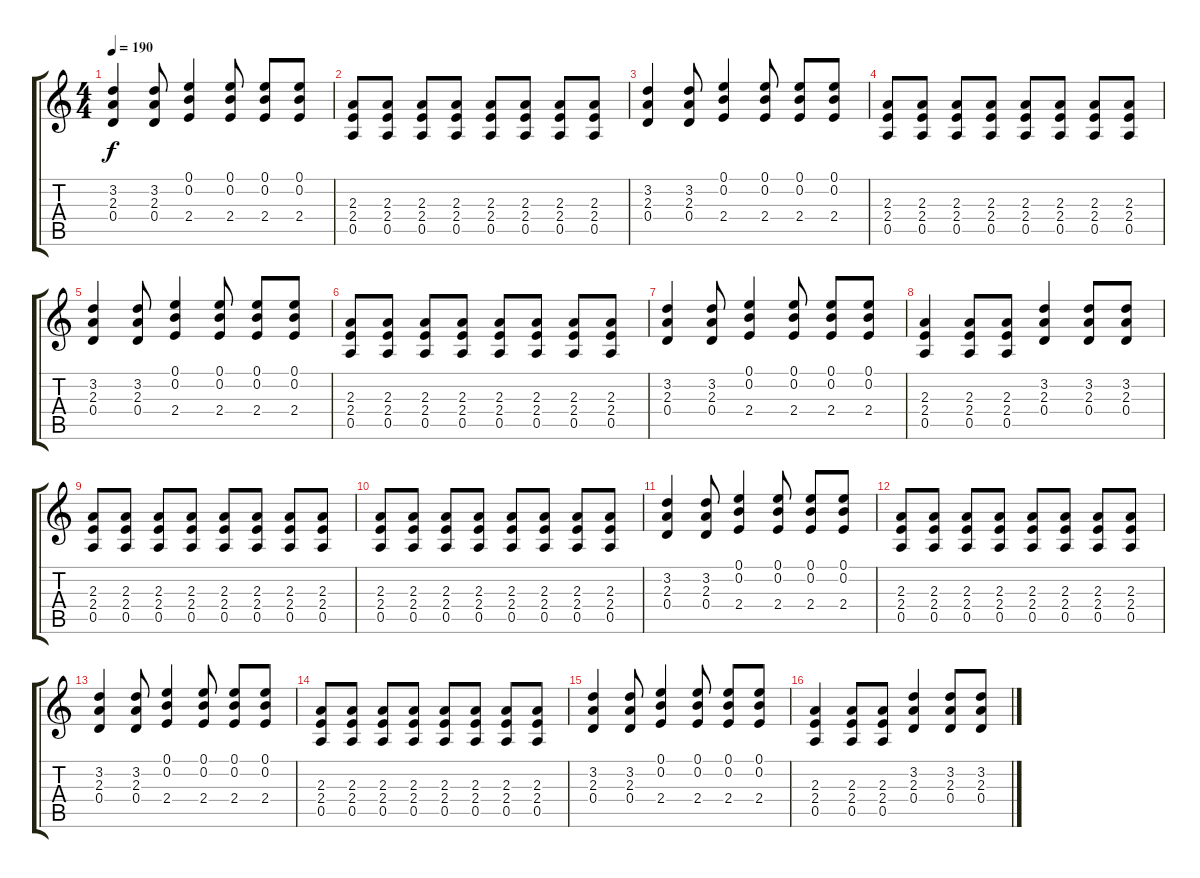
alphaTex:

\track "" {instrument distortionguitar}
\staff {score tabs}
\tuning (E4 B3 G3 D3 A2 E2) {hide}
\ts (4 4)
\tempo 190
\clef g2
\ks c
(3.2 2.3 0.4).4{dy f} (3.2 2.3 0.4).8 (0.1 0.2 2.4).4 (0.1 0.2 2.4).8 (0.1 0.2 2.4).8 (0.1 0.2 2.4).8 |
(2.3 2.4 0.5).8 (2.3 2.4 0.5).8 (2.3 2.4 0.5).8 (2.3 2.4 0.5).8 (2.3 2.4 0.5).8 (2.3 2.4 0.5).8 (2.3 2.4 0.5).8 (2.3 2.4 0.5).8 |
(3.2 2.3 0.4).4 (3.2 2.3 0.4).8 (0.1 0.2 2.4).4 (0.1 0.2 2.4).8 (0.1 0.2 2.4).8 (0.1 0.2 2.4).8 |
(2.3 2.4 0.5).8 (2.3 2.4 0.5).8 (2.3 2.4 0.5).8 (2.3 2.4 0.5).8 (2.3 2.4 0.5).8 (2.3 2.4 0.5).8 (2.3 2.4 0.5).8 (2.3 2.4 0.5).8 |
(3.2 2.3 0.4).4 (3.2 2.3 0.4).8 (0.1 0.2 2.4).4 (0.1 0.2 2.4).8 (0.1 0.2 2.4).8 (0.1 0.2 2.4).8 |
(2.3 2.4 0.5).8 (2.3 2.4 0.5).8 (2.3 2.4 0.5).8 (2.3 2.4 0.5).8 (2.3 2.4 0.5).8 (2.3 2.4 0.5).8 (2.3 2.4 0.5).8 (2.3 2.4 0.5).8 |
(3.2 2.3 0.4).4 (3.2 2.3 0.4).8 (0.1 0.2 2.4).4 (0.1 0.2 2.4).8 (0.1 0.2 2.4).8 (0.1 0.2 2.4).8 |
(2.3 2.4 0.5).4 (2.3 2.4 0.5).8 (2.3 2.4 0.5).8 (3.2 2.3 0.4).4 (3.2 2.3 0.4).8 (3.2 2.3 0.4).8 |
(2.3 2.4 0.5).8 (2.3 2.4 0.5).8 (2.3 2.4 0.5).8 (2.3 2.4 0.5).8 (2.3 2.4 0.5).8 (2.3 2.4 0.5).8 (2.3 2.4 0.5).8 (2.3 2.4 0.5).8 |
(2.3 2.4 0.5).8 (2.3 2.4 0.5).8 (2.3 2.4 0.5).8 (2.3 2.4 0.5).8 (2.3 2.4 0.5).8 (2.3 2.4 0.5).8 (2.3 2.4 0.5).8 (2.3 2.4 0.5).8 |
(3.2 2.3 0.4).4 (3.2 2.3 0.4).8 (0.1 0.2 2.4).4 (0.1 0.2 2.4).8 (0.1 0.2 2.4).8 (0.1 0.2 2.4).8 |
(2.3 2.4 0.5).8 (2.3 2.4 0.5).8 (2.3 2.4 0.5).8 (2.3 2.4 0.5).8 (2.3 2.4 0.5).8 (2.3 2.4 0.5).8 (2.3 2.4 0.5).8 (2.3 2.4 0.5).8 |
(3.2 2.3 0.4).4 (3.2 2.3 0.4).8 (0.1 0.2 2.4).4 (0.1 0.2 2.4).8 (0.1 0.2 2.4).8 (0.1 0.2 2.4).8 |
(2.3 2.4 0.5).8 (2.3 2.4 0.5).8 (2.3 2.4 0.5).8 (2.3 2.4 0.5).8 (2.3 2.4 0.5).8 (2.3 2.4 0.5).8 (2.3 2.4 0.5).8 (2.3 2.4 0.5).8 |
(3.2 2.3 0.4).4 (3.2 2.3 0.4).8 (0.1 0.2 2.4).4 (0.1 0.2 2.4).8 (0.1 0.2 2.4).8 (0.1 0.2 2.4).8 |
(2.3 2.4 0.5).4 (2.3 2.4 0.5).8 (2.3 2.4 0.5).8 (3.2 2.3 0.4).4 (3.2 2.3 0.4).8 (3.2 2.3 0.4).8
